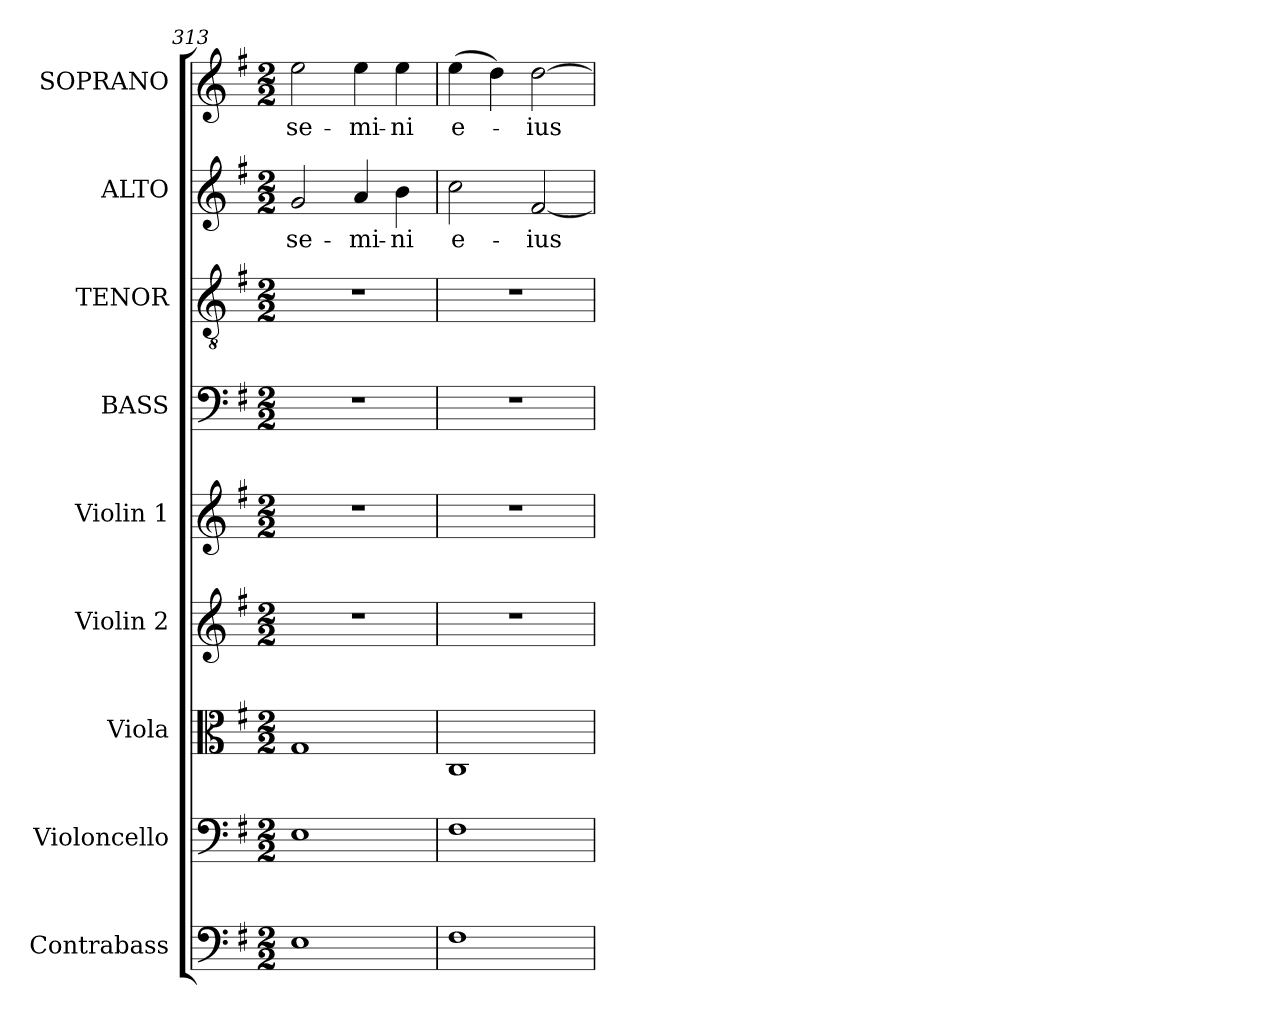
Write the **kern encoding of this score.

**kern	**kern	**kern	**kern	**kern	**kern	**kern	**kern	**text	**kern	**text
*part9	*part8	*part7	*part6	*part5	*part4	*part3	*part2	*part2	*part1	*part1
*staff9	*staff8	*staff7	*staff6	*staff5	*staff4	*staff3	*staff2	*staff2	*staff1	*staff1
*I"Contrabass	*I"Violoncello	*I"Viola	*I"Violin 2	*I"Violin 1	*I"BASS	*I"TENOR	*I"ALTO	*	*I"SOPRANO	*
*I'Cb.	*I'Vc.	*I'Vla.	*I'Vln. 2	*I'Vln. 1	*I'B.	*I'T.	*I'A.	*	*I'S.	*
!!LO:LB:g=z
*clefF4	*clefF4	*clefC3	*clefG2	*clefG2	*clefF4	*clefGv2	*clefG2	*	*clefG2	*
*ITrd7c12	*	*	*	*	*	*ITrd7c12	*	*	*	*
*k[f#]	*k[f#]	*k[f#]	*k[f#]	*k[f#]	*k[f#]	*k[f#]	*k[f#]	*	*k[f#]	*
*G:	*G:	*G:	*G:	*G:	*G:	*G:	*G:	*	*G:	*
*M2/2	*M2/2	*M2/2	*M2/2	*M2/2	*M2/2	*M2/2	*M2/2	*	*M2/2	*
=313	=313	=313	=313	=313	=313	=313	=313	=313	=313	=313
!	!	!	!	!	!	!	!	!LO:LY:b:color=#000000	!	!
!	!	!	!	!	!	!	!	!	!	!LO:LY:b:color=#000000
1EEi	1Ei	1Gi	1r	1r	1r	1r	2gi/	se-	2eei\	se-
!	!	!	!	!	!	!	!	!LO:LY:b:color=#000000	!	!
!	!	!	!	!	!	!	!	!	!	!LO:LY:b:color=#000000
.	.	.	.	.	.	.	4ai/	-mi-	4eei\	-mi-
!	!	!	!	!	!	!	!	!LO:LY:b:color=#000000	!	!
!	!	!	!	!	!	!	!	!	!	!LO:LY:b:color=#000000
.	.	.	.	.	.	.	4bi\	-ni	4eei\	-ni
=314	=314	=314	=314	=314	=314	=314	=314	=314	=314	=314
!	!	!	!	!	!	!	!	!LO:LY:b:color=#000000	!	!
!	!	!	!	!	!	!	!	!	!	!LO:LY:b:color=#000000
1FF#i	1F#i	1Ci	1r	1r	1r	1r	2cci\	e-	(4eei\	e-
.	.	.	.	.	.	.	.	.	4ddi\)	.
!	!	!	!	!	!	!	!	!LO:LY:b:color=#000000	!	!
!	!	!	!	!	!	!	!	!	!	!LO:LY:b:color=#000000
.	.	.	.	.	.	.	[<2f#i/	-ius	[>2ddi\	-ius
=	=	=	=	=	=	=	=	=	=	=
*-	*-	*-	*-	*-	*-	*-	*-	*-	*-	*-
